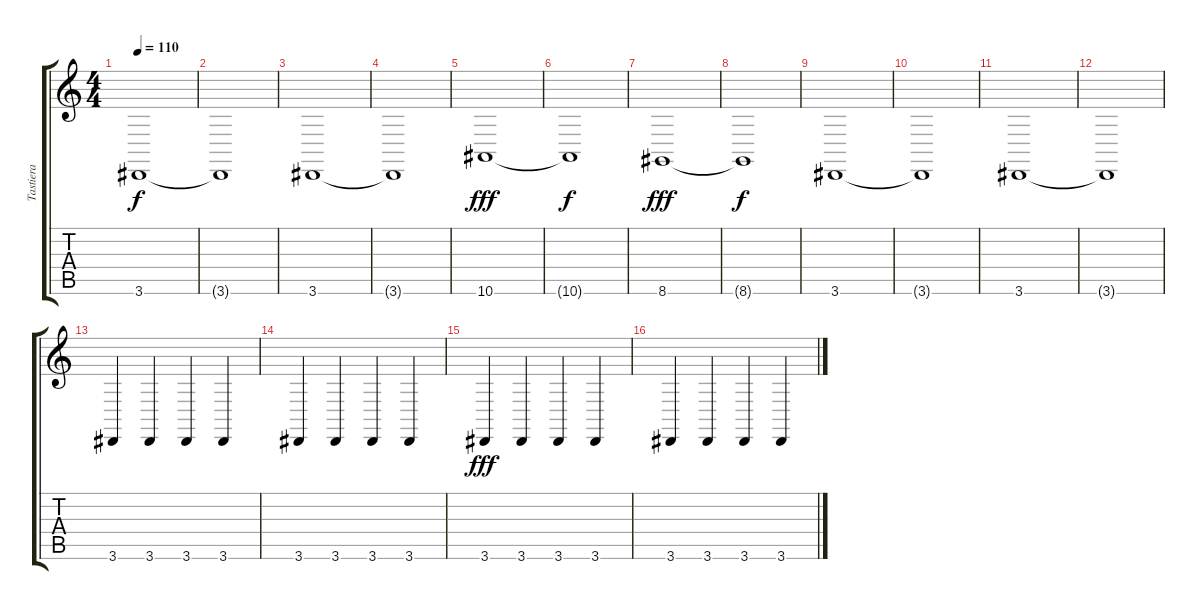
\track ("Tastiera" "Tastiera") {instrument lead2sawtooth}
\staff {score tabs}
\tuning (D4 A3 F3 C3 G2 C2) {hide}
\ts (4 4)
\tempo 110
\clef g2
\ks c
3.6.1{dy f} |
3.6{t}.1 |
3.6.1 |
3.6{t}.1 |
10.6.1{dy fff} |
10.6{t}.1{dy f} |
8.6.1{dy fff} |
8.6{t}.1{dy f} |
3.6.1 |
3.6{t}.1 |
3.6.1 |
3.6{t}.1 |
3.6.4 3.6.4 3.6.4 3.6.4 |
3.6.4 3.6.4 3.6.4 3.6.4 |
3.6.4{dy fff} 3.6.4 3.6.4 3.6.4 |
3.6.4 3.6.4 3.6.4 3.6.4
